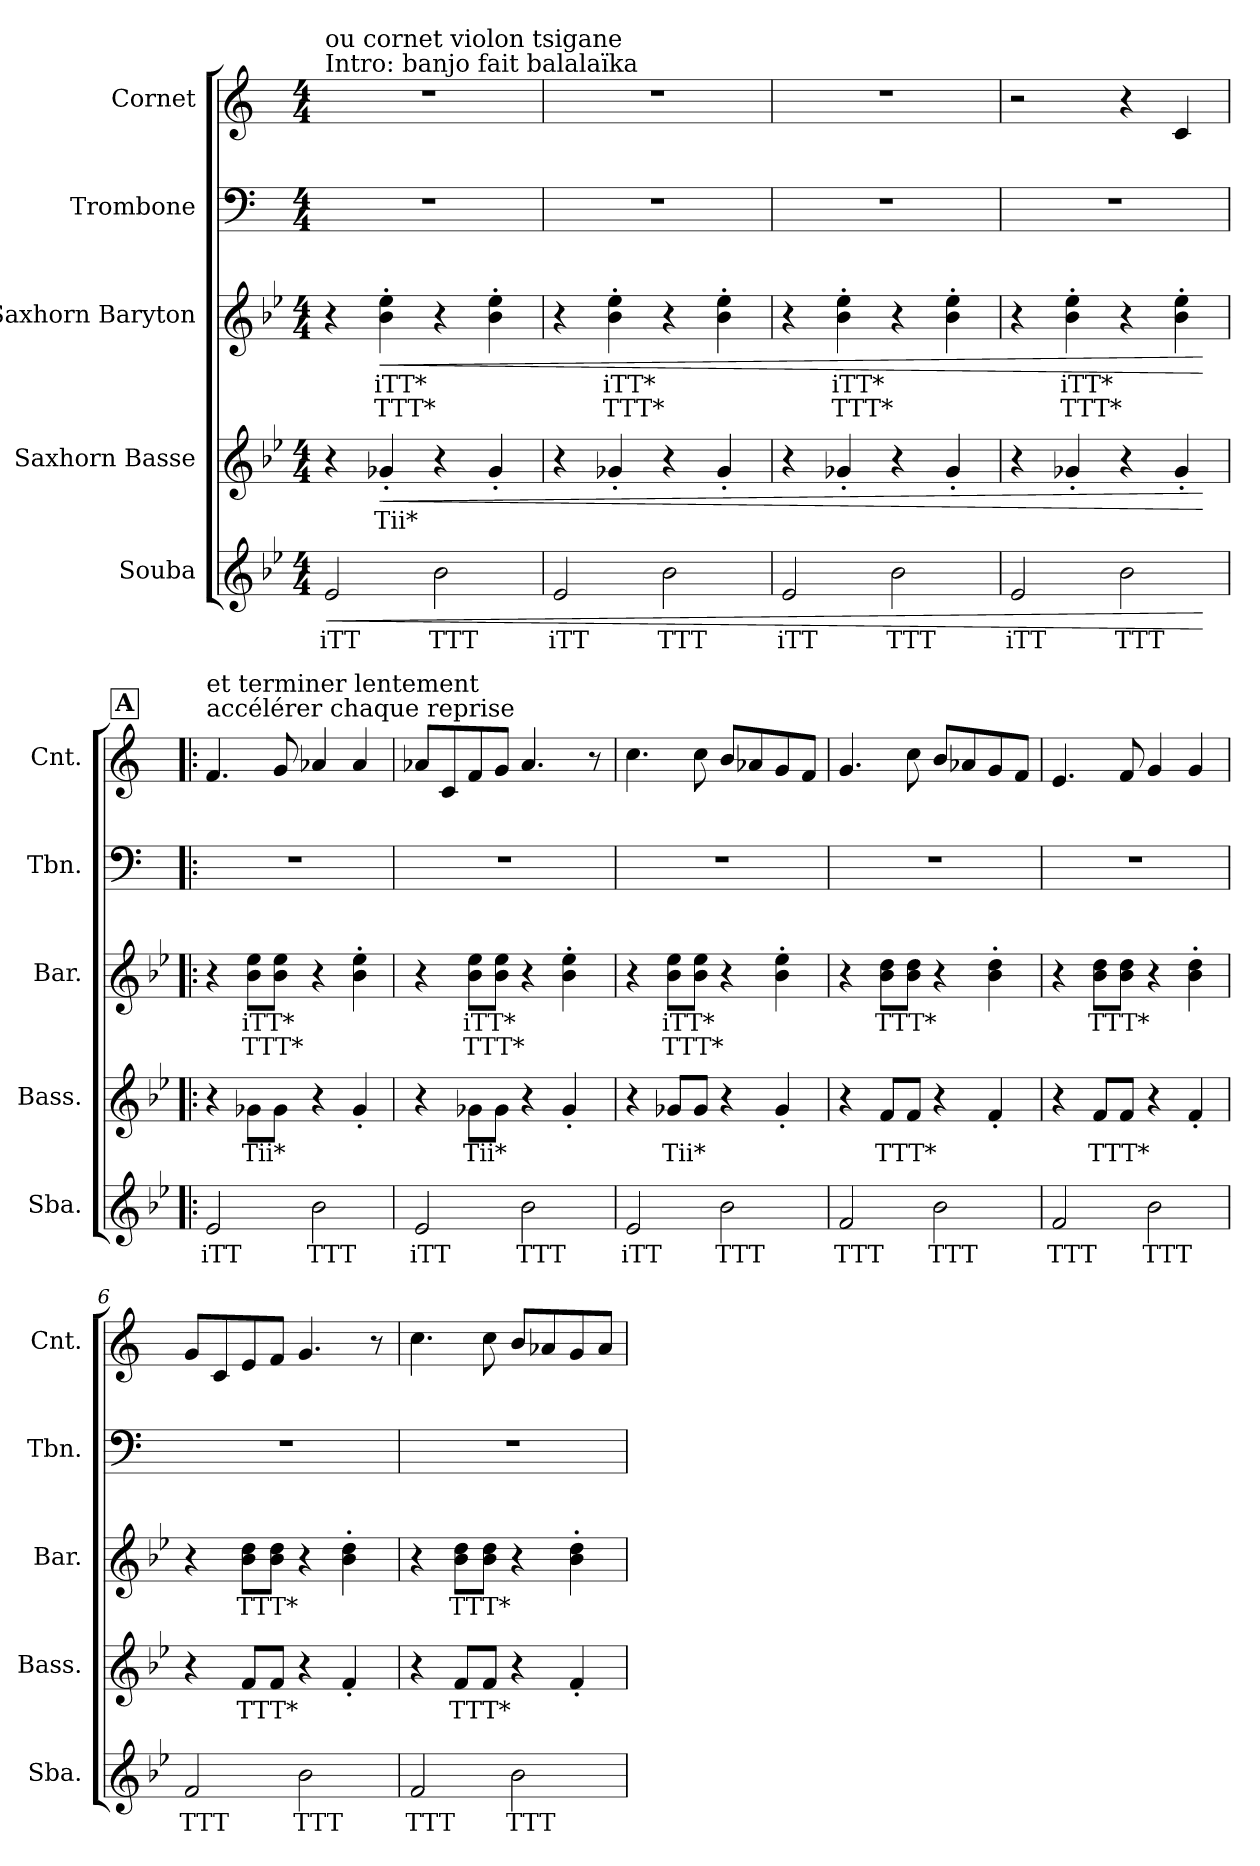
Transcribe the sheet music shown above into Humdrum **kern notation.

**kern	**text	**dynam	**kern	**text	**dynam	**kern	**text	**text	**dynam	**kern	**kern
*part5	*part5	*part5	*part4	*part4	*part4	*part3	*part3	*part3	*part3	*part2	*part1
*staff5	*staff5	*staff5	*staff4	*staff4	*staff4	*staff3	*staff3	*staff3	*staff3	*staff2	*staff1
*I"Souba	*	*	*I"Saxhorn Basse	*	*	*I"Saxhorn Baryton	*	*	*	*I"Trombone	*I"Cornet
*I'Sba.	*	*	*I'Bass.	*	*	*I'Bar.	*	*	*	*I'Tbn.	*I'Cnt.
*clefG2	*	*	*clefG2	*	*	*clefG2	*	*	*	*clefF4	*clefG2
*ITrd15c26	*	*	*ITrd8c14	*	*	*ITrd8c14	*	*	*	*	*ITrd1c2
*k[b-e-]	*	*	*k[b-e-]	*	*	*k[b-e-]	*	*	*	*k[]	*k[b-e-]
*M4/4	*	*	*M4/4	*	*	*M4/4	*	*	*	*M4/4	*M4/4
=	=	=	=	=	=	=	=	=	=	=	=
!	!	!	!	!	!	!	!	!	!	!	!LO:TX:a:t=Intro&colon; banjo fait balalaïka
!	!	!	!	!	!	!	!	!	!	!	!LO:TX:a:t=ou cornet violon tsigane
!	!LO:LY:b	!LO:HP:b	!	!	!	!	!	!	!	!	!
2EE-/	iTT	<	4r	.	.	4r	.	.	.	1r	1r
!	!	!	!	!LO:LY:b	!LO:HP:b	!	!LO:LY:b	!LO:LY:b	!LO:HP:b	!	!
.	.	.	4G-X'/	Tii*	<	4B-\' 4e-\'	iTT*	TTT*	<	.	.
!	!LO:LY:b	!	!	!	!	!	!	!	!	!	!
2BB-\	TTT	.	4r	.	.	4r	.	.	.	.	.
.	.	.	4G-'/	.	.	4B-\' 4e-\'	.	.	.	.	.
=	=	=	=	=	=	=	=	=	=	=	=
!	!LO:LY:b	!	!	!	!	!	!	!	!	!	!
2EE-/	iTT	.	4r	.	.	4r	.	.	.	1r	1r
!	!	!	!	!	!	!	!LO:LY:b	!LO:LY:b	!	!	!
.	.	.	4G-X'/	.	.	4B-\' 4e-\'	iTT*	TTT*	.	.	.
!	!LO:LY:b	!	!	!	!	!	!	!	!	!	!
2BB-\	TTT	.	4r	.	.	4r	.	.	.	.	.
.	.	.	4G-'/	.	.	4B-\' 4e-\'	.	.	.	.	.
=	=	=	=	=	=	=	=	=	=	=	=
!	!LO:LY:b	!	!	!	!	!	!	!	!	!	!
2EE-/	iTT	.	4r	.	.	4r	.	.	.	1r	1r
!	!	!	!	!	!	!	!LO:LY:b	!LO:LY:b	!	!	!
.	.	.	4G-X'/	.	.	4B-\' 4e-\'	iTT*	TTT*	.	.	.
!	!LO:LY:b	!	!	!	!	!	!	!	!	!	!
2BB-\	TTT	.	4r	.	.	4r	.	.	.	.	.
.	.	.	4G-'/	.	.	4B-\' 4e-\'	.	.	.	.	.
=	=	=	=	=	=	=	=	=	=	=	=
!	!LO:LY:b	!	!	!	!	!	!	!	!	!	!
2EE-/	iTT	.	4r	.	.	4r	.	.	.	1r	2r
!	!	!	!	!	!	!	!LO:LY:b	!LO:LY:b	!	!	!
.	.	.	4G-X'/	.	.	4B-\' 4e-\'	iTT*	TTT*	.	.	.
!	!LO:LY:b	!	!	!	!	!	!	!	!	!	!
2BB-\	TTT	.	4r	.	.	4r	.	.	.	.	4r
.	.	.	4G-'/	.	.	4B-\' 4e-\'	.	.	.	.	4B-/
.	.	[	.	.	[	.	.	.	[	.	.
!!LO:REH:place=s1:a:B:fs=14:t=A
=1!|:	=1!|:	=1!|:	=1!|:	=1!|:	=1!|:	=1!|:	=1!|:	=1!|:	=1!|:	=1!|:	=1!|:
!	!	!	!	!	!	!	!	!	!	!	!LO:TX:a:t=accélérer chaque reprise
!	!	!	!	!	!	!	!	!	!	!	!LO:TX:a:t=et terminer lentement
!	!LO:LY:b	!	!	!	!	!	!	!	!	!	!
2EE-/	iTT	.	4r	.	.	4r	.	.	.	1r	4.e-/
!	!	!	!	!LO:LY:b	!	!	!LO:LY:b	!LO:LY:b	!	!	!
.	.	.	8G-X\L	Tii*	.	8B-\ 8e-\L	iTT*	TTT*	.	.	.
.	.	.	8G-\J	.	.	8B-\ 8e-\J	.	.	.	.	8f/
!	!LO:LY:b	!	!	!	!	!	!	!	!	!	!
2BB-\	TTT	.	4r	.	.	4r	.	.	.	.	4g-X/
.	.	.	4G-'/	.	.	4B-\' 4e-\'	.	.	.	.	4g-/
!!LO:LB:g=z
=2	=2	=2	=2	=2	=2	=2	=2	=2	=2	=2	=2
!	!LO:LY:b	!	!	!	!	!	!	!	!	!	!
2EE-/	iTT	.	4r	.	.	4r	.	.	.	1r	8g-X/L
.	.	.	.	.	.	.	.	.	.	.	8B-/
!	!	!	!	!LO:LY:b	!	!	!LO:LY:b	!LO:LY:b	!	!	!
.	.	.	8G-X\L	Tii*	.	8B-\ 8e-\L	iTT*	TTT*	.	.	8e-/
.	.	.	8G-\J	.	.	8B-\ 8e-\J	.	.	.	.	8f/J
!	!LO:LY:b	!	!	!	!	!	!	!	!	!	!
2BB-\	TTT	.	4r	.	.	4r	.	.	.	.	4.g-/
.	.	.	4G-'/	.	.	4B-\' 4e-\'	.	.	.	.	.
.	.	.	.	.	.	.	.	.	.	.	8r
=3	=3	=3	=3	=3	=3	=3	=3	=3	=3	=3	=3
!	!LO:LY:b	!	!	!	!	!	!	!	!	!	!
2EE-/	iTT	.	4r	.	.	4r	.	.	.	1r	4.b-\
!	!	!	!	!LO:LY:b	!	!	!LO:LY:b	!LO:LY:b	!	!	!
.	.	.	8G-X/L	Tii*	.	8B-\ 8e-\L	iTT*	TTT*	.	.	.
.	.	.	8G-/J	.	.	8B-\ 8e-\J	.	.	.	.	8b-\
!	!LO:LY:b	!	!	!	!	!	!	!	!	!	!
2BB-\	TTT	.	4r	.	.	4r	.	.	.	.	8a/L
.	.	.	.	.	.	.	.	.	.	.	8g-X/
.	.	.	4G-'/	.	.	4B-\' 4e-\'	.	.	.	.	8f/
.	.	.	.	.	.	.	.	.	.	.	8e-/J
!!LO:PB:g=z
=4	=4	=4	=4	=4	=4	=4	=4	=4	=4	=4	=4
!	!LO:LY:b	!	!	!	!	!	!	!	!	!	!
2FF/	TTT	.	4r	.	.	4r	.	.	.	1r	4.f/
!	!	!	!	!LO:LY:b	!	!	!LO:LY:b	!	!	!	!
.	.	.	8F/L	TTT*	.	8B-\ 8d\L	TTT*	.	.	.	.
.	.	.	8F/J	.	.	8B-\ 8d\J	.	.	.	.	8b-\
!	!LO:LY:b	!	!	!	!	!	!	!	!	!	!
2BB-\	TTT	.	4r	.	.	4r	.	.	.	.	8a/L
.	.	.	.	.	.	.	.	.	.	.	8g-X/
.	.	.	4F'/	.	.	4B-\' 4d\'	.	.	.	.	8f/
.	.	.	.	.	.	.	.	.	.	.	8e-/J
=5	=5	=5	=5	=5	=5	=5	=5	=5	=5	=5	=5
!	!LO:LY:b	!	!	!	!	!	!	!	!	!	!
2FF/	TTT	.	4r	.	.	4r	.	.	.	1r	4.d/
!	!	!	!	!LO:LY:b	!	!	!LO:LY:b	!	!	!	!
.	.	.	8F/L	TTT*	.	8B-\ 8d\L	TTT*	.	.	.	.
.	.	.	8F/J	.	.	8B-\ 8d\J	.	.	.	.	8e-/
!	!LO:LY:b	!	!	!	!	!	!	!	!	!	!
2BB-\	TTT	.	4r	.	.	4r	.	.	.	.	4f/
.	.	.	4F'/	.	.	4B-\' 4d\'	.	.	.	.	4f/
=6	=6	=6	=6	=6	=6	=6	=6	=6	=6	=6	=6
!	!LO:LY:b	!	!	!	!	!	!	!	!	!	!
2FF/	TTT	.	4r	.	.	4r	.	.	.	1r	8f/L
.	.	.	.	.	.	.	.	.	.	.	8B-/
!	!	!	!	!LO:LY:b	!	!	!LO:LY:b	!	!	!	!
.	.	.	8F/L	TTT*	.	8B-\ 8d\L	TTT*	.	.	.	8d/
.	.	.	8F/J	.	.	8B-\ 8d\J	.	.	.	.	8e-/J
!	!LO:LY:b	!	!	!	!	!	!	!	!	!	!
2BB-\	TTT	.	4r	.	.	4r	.	.	.	.	4.f/
.	.	.	4F'/	.	.	4B-\' 4d\'	.	.	.	.	.
.	.	.	.	.	.	.	.	.	.	.	8r
=7	=7	=7	=7	=7	=7	=7	=7	=7	=7	=7	=7
!	!LO:LY:b	!	!	!	!	!	!	!	!	!	!
2FF/	TTT	.	4r	.	.	4r	.	.	.	1r	4.b-\
!	!	!	!	!LO:LY:b	!	!	!LO:LY:b	!	!	!	!
.	.	.	8F/L	TTT*	.	8B-\ 8d\L	TTT*	.	.	.	.
.	.	.	8F/J	.	.	8B-\ 8d\J	.	.	.	.	8b-\
!	!LO:LY:b	!	!	!	!	!	!	!	!	!	!
2BB-\	TTT	.	4r	.	.	4r	.	.	.	.	8a/L
.	.	.	.	.	.	.	.	.	.	.	8g-X/
.	.	.	4F'/	.	.	4B-\' 4d\'	.	.	.	.	8f/
.	.	.	.	.	.	.	.	.	.	.	8g-/J
=	=	=	=	=	=	=	=	=	=	=	=
*-	*-	*-	*-	*-	*-	*-	*-	*-	*-	*-	*-
